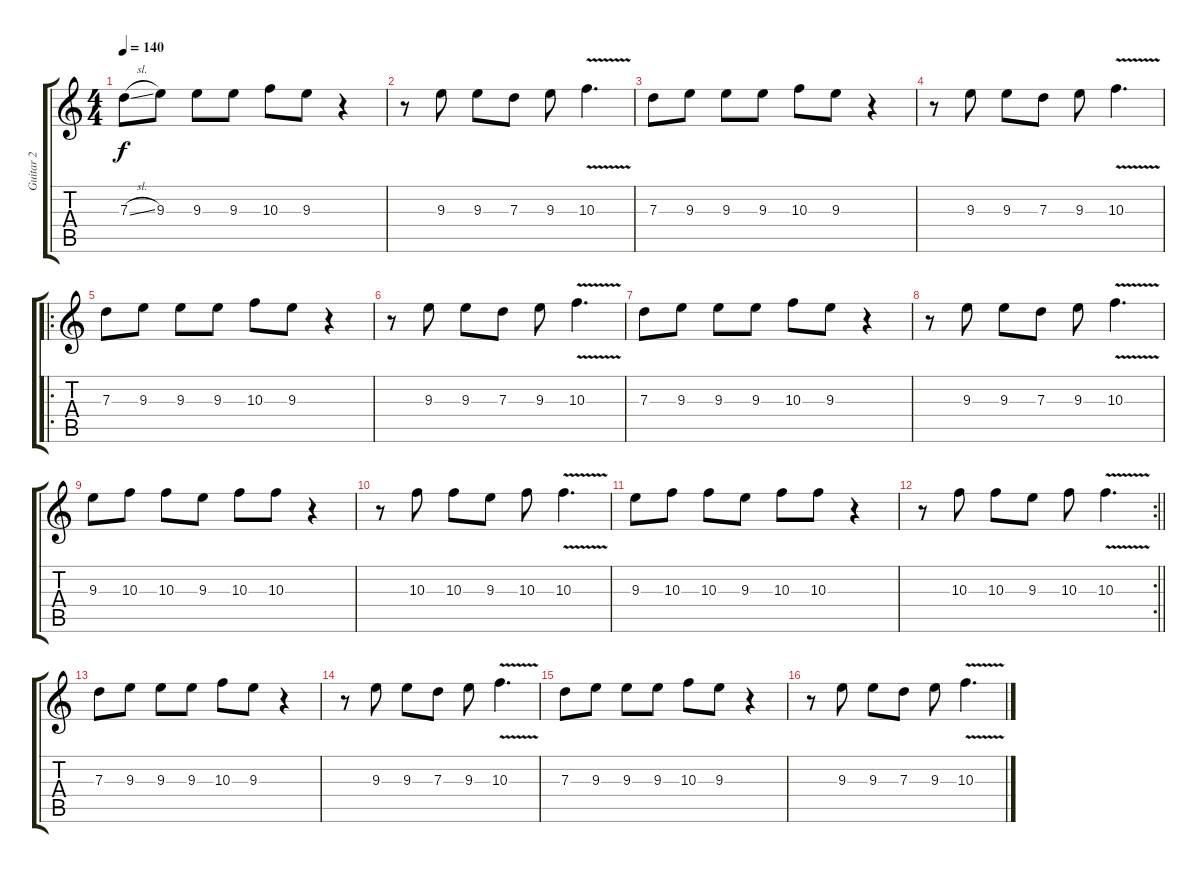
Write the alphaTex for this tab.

\track ("Guitar 2" "Guitar 2") {instrument acousticguitarsteel}
\staff {score tabs}
\tuning (E4 B3 G3 D3 A2 E2) {hide}
\ts (4 4)
\tempo 140
\clef g2
\ks c
7.3{sl}.8{dy f} 9.3.8 9.3.8 9.3.8 10.3.8 9.3.8 r.4 |
r.8 9.3.8 9.3.8 7.3.8 9.3.8 10.3{v}.4{d} |
7.3.8 9.3.8 9.3.8 9.3.8 10.3.8 9.3.8 r.4 |
r.8 9.3.8 9.3.8 7.3.8 9.3.8 10.3{v}.4{d} |
\ro
7.3.8 9.3.8 9.3.8 9.3.8 10.3.8 9.3.8 r.4 |
r.8 9.3.8 9.3.8 7.3.8 9.3.8 10.3{v}.4{d} |
7.3.8 9.3.8 9.3.8 9.3.8 10.3.8 9.3.8 r.4 |
r.8 9.3.8 9.3.8 7.3.8 9.3.8 10.3{v}.4{d} |
9.3.8 10.3.8 10.3.8 9.3.8 10.3.8 10.3.8 r.4 |
r.8 10.3.8 10.3.8 9.3.8 10.3.8 10.3{v}.4{d} |
9.3.8 10.3.8 10.3.8 9.3.8 10.3.8 10.3.8 r.4 |
\rc 2
\barLineRight lightlight
r.8 10.3.8 10.3.8 9.3.8 10.3.8 10.3{v}.4{d} |
7.3.8 9.3.8 9.3.8 9.3.8 10.3.8 9.3.8 r.4 |
r.8 9.3.8 9.3.8 7.3.8 9.3.8 10.3{v}.4{d} |
7.3.8 9.3.8 9.3.8 9.3.8 10.3.8 9.3.8 r.4 |
r.8 9.3.8 9.3.8 7.3.8 9.3.8 10.3{v}.4{d}
